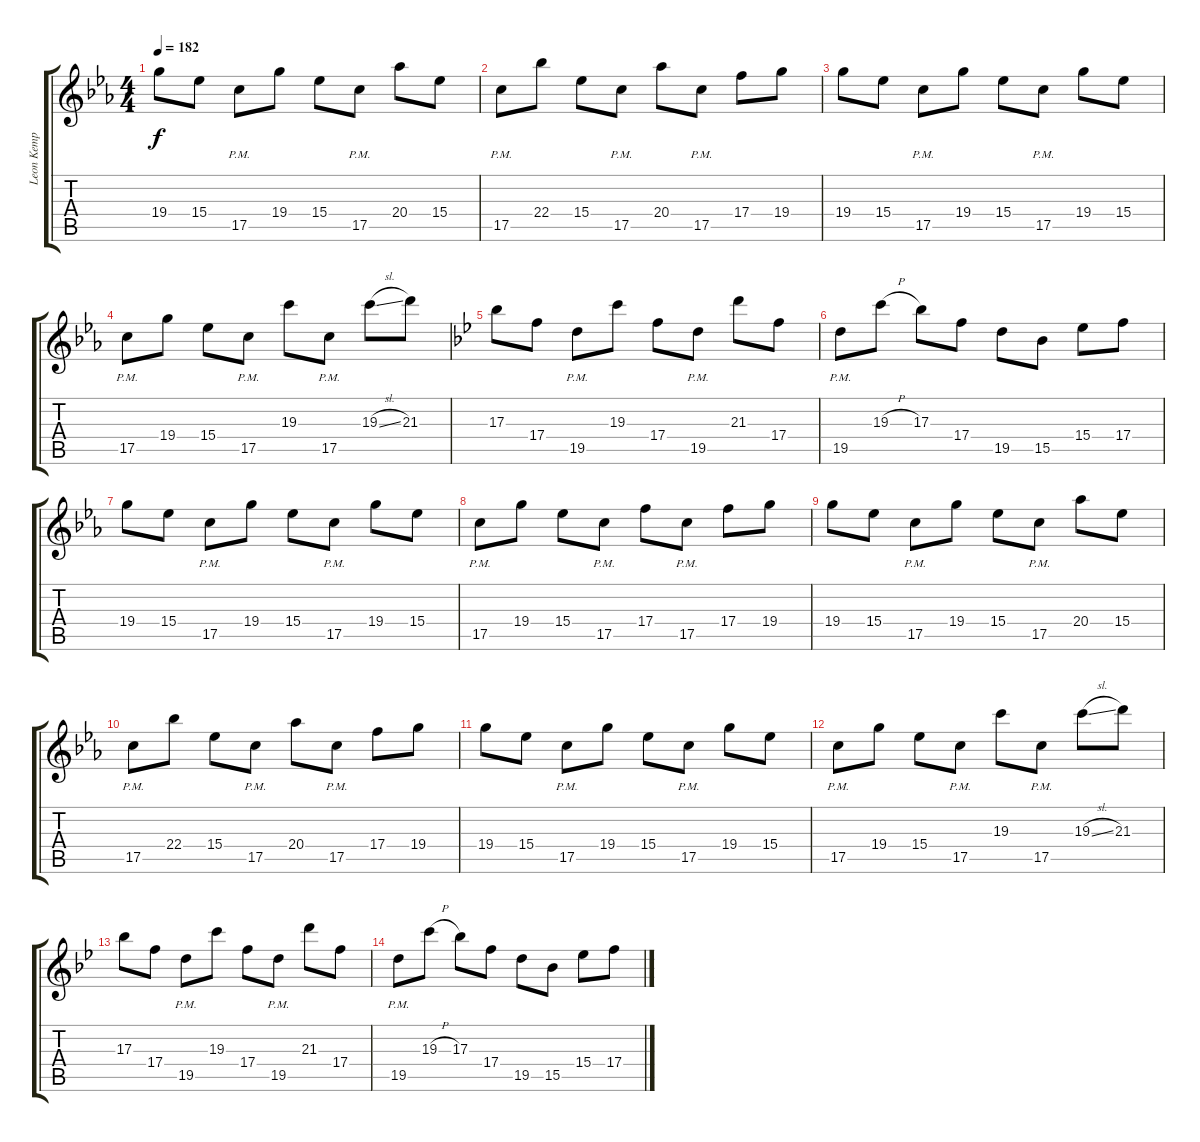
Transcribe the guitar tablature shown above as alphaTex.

\track ("Leon Kemp" "Leon Kemp") {instrument distortionguitar}
\staff {score tabs}
\tuning (D4 A3 F3 C3 G2 C2) {hide}
\ts (4 4)
\tempo 182
\clef g2
\ks cminor
19.4.8{dy f} 15.4.8 17.5{pm}.8 19.4.8 15.4.8 17.5{pm}.8 20.4.8 15.4.8 |
17.5{pm}.8 22.4.8 15.4.8 17.5{pm}.8 20.4.8 17.5{pm}.8 17.4.8 19.4.8 |
19.4.8 15.4.8 17.5{pm}.8 19.4.8 15.4.8 17.5{pm}.8 19.4.8 15.4.8 |
17.5{pm}.8 19.4.8 15.4.8 17.5{pm}.8 19.3.8 17.5{pm}.8 19.3{sl}.8 21.3.8 |
\ks gminor
17.3.8 17.4.8 19.5{pm}.8 19.3.8 17.4.8 19.5{pm}.8 21.3.8 17.4.8 |
19.5{pm}.8 19.3{h}.8 17.3.8 17.4.8 19.5.8 15.5.8 15.4.8 17.4.8 |
\ks cminor
19.4.8 15.4.8 17.5{pm}.8 19.4.8 15.4.8 17.5{pm}.8 19.4.8 15.4.8 |
17.5{pm}.8 19.4.8 15.4.8 17.5{pm}.8 17.4.8 17.5{pm}.8 17.4.8 19.4.8 |
19.4.8 15.4.8 17.5{pm}.8 19.4.8 15.4.8 17.5{pm}.8 20.4.8 15.4.8 |
17.5{pm}.8 22.4.8 15.4.8 17.5{pm}.8 20.4.8 17.5{pm}.8 17.4.8 19.4.8 |
19.4.8 15.4.8 17.5{pm}.8 19.4.8 15.4.8 17.5{pm}.8 19.4.8 15.4.8 |
17.5{pm}.8 19.4.8 15.4.8 17.5{pm}.8 19.3.8 17.5{pm}.8 19.3{sl}.8 21.3.8 |
\ks gminor
17.3.8 17.4.8 19.5{pm}.8 19.3.8 17.4.8 19.5{pm}.8 21.3.8 17.4.8 |
19.5{pm}.8 19.3{h}.8 17.3.8 17.4.8 19.5.8 15.5.8 15.4.8 17.4.8
